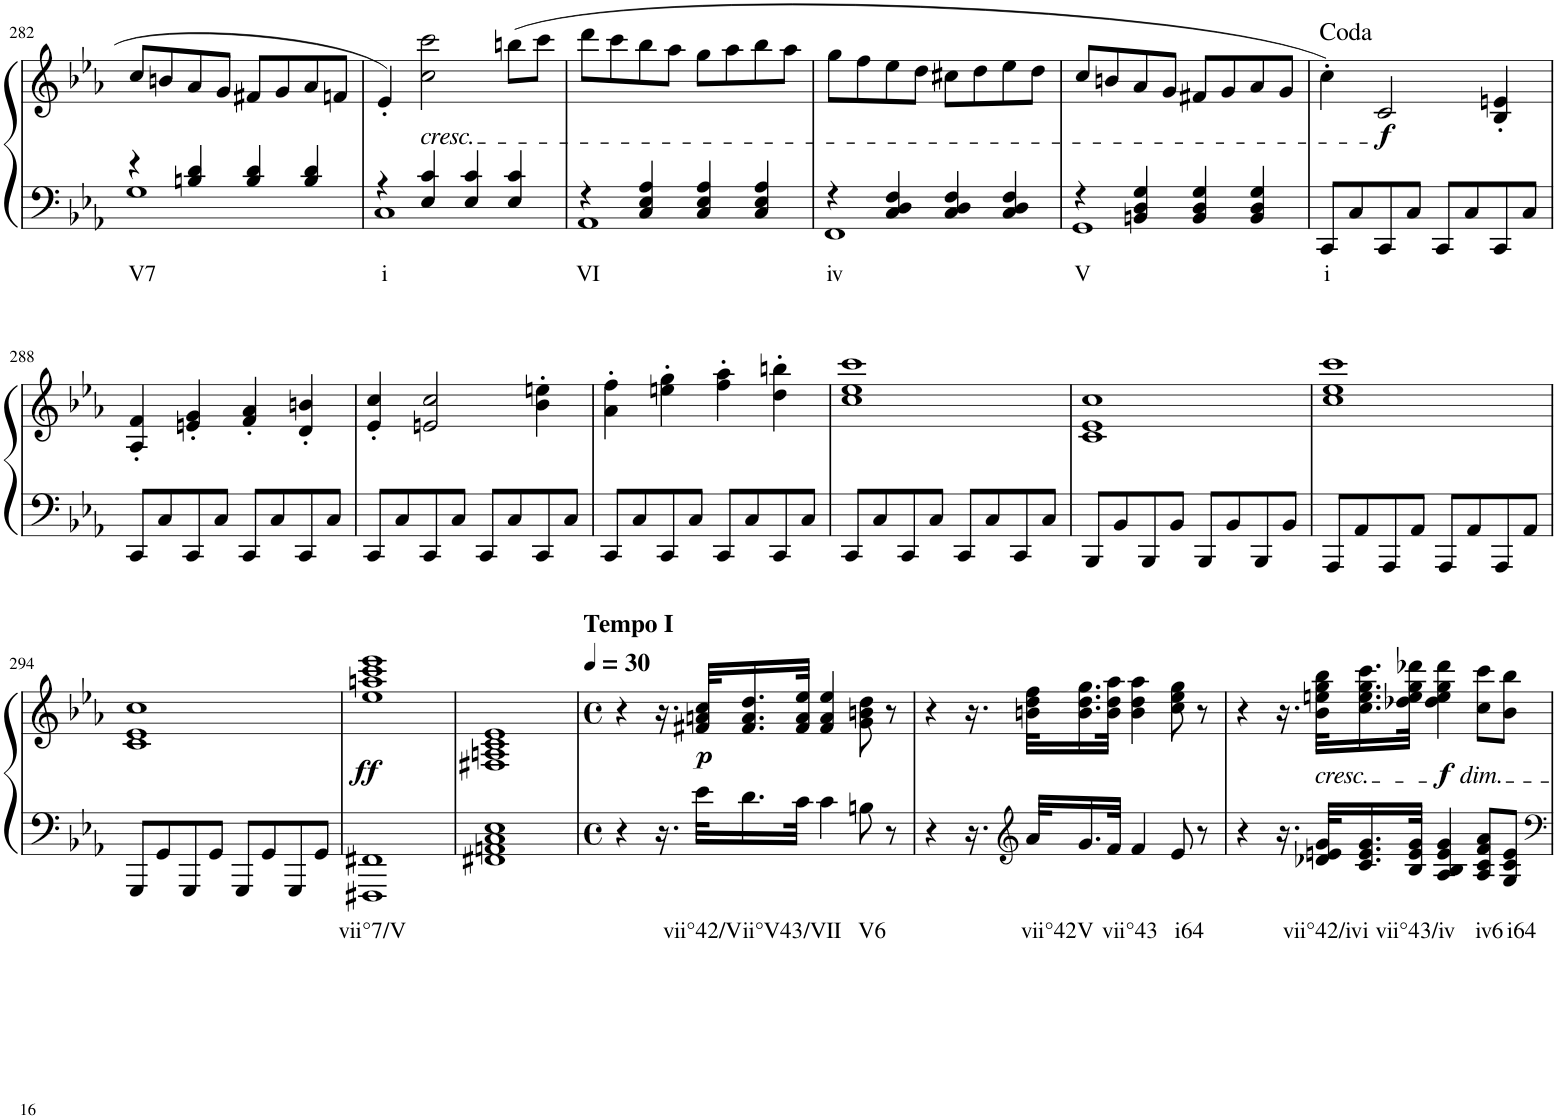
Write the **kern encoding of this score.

**kern	**text	**kern	**dynam
*part1	*part1	*part1	*part1
*staff2	*staff2	*staff1	*staff1/2
*I"Piano	*	*	*
*I'Pno.	*	*	*
!!LO:PB:g=z
*clefF4	*	*clefG2	*
*k[b-e-a-]	*	*k[b-e-a-]	*
*M2/2	*	*M2/2	*
*met(c|)	*	*met(c|)	*
=282	=282	=282	=282
*^	*	*	*
!	!	!LO:LY:b	!	!
4r	1G	V7	8cc/L	.
.	.	.	8bn/	.
4Bn/ 4d/	.	.	8a-/	.
.	.	.	8g/J	.
4B/ 4d/	.	.	8f#X/L	.
.	.	.	8g/	.
4B/ 4d/	.	.	8a-/	.
.	.	.	8fn/J	.
=283	=283	=283	=283	=283
!	!	!LO:LY:b	!	!
4r	1C	i	4e-'/	.
!	!	!	!LO:TX:b:i:t=cresc.	!
4E-/ 4c/	.	.	2cc\ 2ccc\	.
4E-/ 4c/	.	.	.	.
4E-/ 4c/	.	.	(8bbn\L	.
.	.	.	8ccc\J	.
=284	=284	=284	=284	=284
!	!	!LO:LY:b	!	!
4r	1AA-	VI	8ddd\L	.
.	.	.	8ccc\	.
4C/ 4E-/ 4A-/	.	.	8bb-\	.
.	.	.	8aa-\J	.
4C/ 4E-/ 4A-/	.	.	8gg\L	.
.	.	.	8aa-\	.
4C/ 4E-/ 4A-/	.	.	8bb-\	.
.	.	.	8aa-\J	.
=285	=285	=285	=285	=285
!	!	!LO:LY:b	!	!
4r	1FF	iv	8gg\L	.
.	.	.	8ff\	.
4C/ 4D/ 4F/	.	.	8ee-\	.
.	.	.	8dd\J	.
4C/ 4D/ 4F/	.	.	8cc#X\L	.
.	.	.	8dd\	.
4C/ 4D/ 4F/	.	.	8ee-\	.
.	.	.	8dd\J	.
=286	=286	=286	=286	=286
!	!	!LO:LY:b	!	!
4r	1GG	V	8cc/L	.
.	.	.	8bn/	.
4BBn/ 4D/ 4G/	.	.	8a-/	.
.	.	.	8g/J	.
4BB/ 4D/ 4G/	.	.	8f#X/L	.
.	.	.	8g/	.
4BB/ 4D/ 4G/	.	.	8a-/	.
.	.	.	8g/J	.
*v	*v	*	*	*
=287	=287	=287	=287
!	!LO:LY:b	!	!
8CC/L	i	4cc'\)	.
8C/	.	.	.
!	!	!	!LO:DY:b
8CC/	.	2c/	f
8C/J	.	.	.
8CC/L	.	.	.
8C/	.	.	.
8CC/	.	4B-/' 4en/'	.
8C/J	.	.	.
!!LO:LB:g=z
=288	=288	=288	=288
8CC/L	.	4A-/' 4f/'	.
8C/	.	.	.
8CC/	.	4en/' 4g/'	.
8C/J	.	.	.
8CC/L	.	4f/' 4a-/'	.
8C/	.	.	.
8CC/	.	4d/' 4bn/'	.
8C/J	.	.	.
=289	=289	=289	=289
8CC/L	.	4e-/' 4cc/'	.
8C/	.	.	.
8CC/	.	2en/ 2cc/	.
8C/J	.	.	.
8CC/L	.	.	.
8C/	.	.	.
8CC/	.	4b-\' 4een\'	.
8C/J	.	.	.
=290	=290	=290	=290
8CC/L	.	4a-\' 4ff\'	.
8C/	.	.	.
8CC/	.	4een\' 4gg\'	.
8C/J	.	.	.
8CC/L	.	4ff\' 4aa-\'	.
8C/	.	.	.
8CC/	.	4dd\' 4bbn\'	.
8C/J	.	.	.
=291	=291	=291	=291
8CC/L	.	1cc 1ee- 1ccc	.
8C/	.	.	.
8CC/	.	.	.
8C/J	.	.	.
8CC/L	.	.	.
8C/	.	.	.
8CC/	.	.	.
8C/J	.	.	.
=292	=292	=292	=292
8BBB-/L	.	1c 1e- 1cc	.
8BB-/	.	.	.
8BBB-/	.	.	.
8BB-/J	.	.	.
8BBB-/L	.	.	.
8BB-/	.	.	.
8BBB-/	.	.	.
8BB-/J	.	.	.
=293	=293	=293	=293
8AAA-/L	.	1cc 1ee- 1ccc	.
8AA-/	.	.	.
8AAA-/	.	.	.
8AA-/J	.	.	.
8AAA-/L	.	.	.
8AA-/	.	.	.
8AAA-/	.	.	.
8AA-/J	.	.	.
!!LO:LB:g=z
=294	=294	=294	=294
8GGG/L	.	1c 1e- 1cc	.
8GG/	.	.	.
8GGG/	.	.	.
8GG/J	.	.	.
8GGG/L	.	.	.
8GG/	.	.	.
8GGG/	.	.	.
8GG/J	.	.	.
=295	=295	=295	=295
!	!LO:LY:b	!	!LO:DY:b
1FFF#X 1FF#X	vii°7/V	1ee- 1aan 1ccc 1eee-	ff
=296	=296	=296	=296
1FF#X 1AAn 1C 1E-	.	1F#X 1An 1c 1e-	.
=297	=297	=297	=297
*M4/4	*	*M4/4	*
*met(c)	*	*met(c)	*
*	*	*MM30	*
!	!	!LO:TX:a:B:t=Tempo I	!
4r	.	4r	.
16.r	.	16.r	.
!	!LO:LY:b	!	!LO:DY:b
32e-\KLL	vii°42/V	32f#X/ 32an/ 32cc/KLL	p
!	!LO:LY:b	!	!
16.d\	ii°	16.f#/ 16.a/ 16.dd/	.
!	!LO:LY:b	!	!
32c\JJk	V43/VII	32f#/ 32a/ 32ee-/JJk	.
4c\	.	4f#/ 4a/ 4ee-/	.
!	!LO:LY:b	!	!
8Bn\	V6	8g\ 8bn\ 8dd\	.
8r	.	8r	.
=298	=298	=298	=298
4r	.	4r	.
16.r	.	16.r	.
*clefG2	*	*	*
!	!LO:LY:b	!	!
32a-/KLL	vii°42	32bn\ 32dd\ 32ff\KLL	.
!	!LO:LY:b	!	!
16.g/	V	16.b\ 16.dd\ 16.gg\	.
!	!LO:LY:b	!	!
32f/JJk	vii°43	32b\ 32dd\ 32aa-\JJk	.
4f/	.	4b\ 4dd\ 4aa-\	.
!	!LO:LY:b	!	!
8e-/	i64	8cc\ 8ee-\ 8gg\	.
8r	.	8r	.
=299	=299	=299	=299
4r	.	4r	.
16.r	.	16.r	.
!	!	!LO:TX:b:i:t=cresc.	!
!	!LO:LY:b	!	!
32d-X/ 32en/ 32g/KLL	vii°42/iv	32b-\ 32een\ 32gg\ 32bb-\KLL	.
!	!LO:LY:b	!	!
16.c/ 16.e/ 16.g/	i	16.cc\ 16.ee\ 16.gg\ 16.ccc\	.
!	!LO:LY:b	!	!
32B-/ 32e/ 32g/JJk	vii°43/iv	32dd-X\ 32ee\ 32gg\ 32ddd-X\JJk	.
!	!	!LO:TX:b:i:t=dim.	!
!	!	!	!LO:DY:b
4A-/ 4B-/ 4e/ 4g/	.	4dd-\ 4ee\ 4gg\ 4ddd-\	f
!	!LO:LY:b	!	!
8A-/ 8c/ 8f/ 8a-/L	iv6	8cc\ 8ccc\L	.
!	!LO:LY:b	!	!
8G/ 8c/ 8e/J	i64	8b-\ 8bb-\J	.
=	=	=	=
*-	*-	*-	*-
